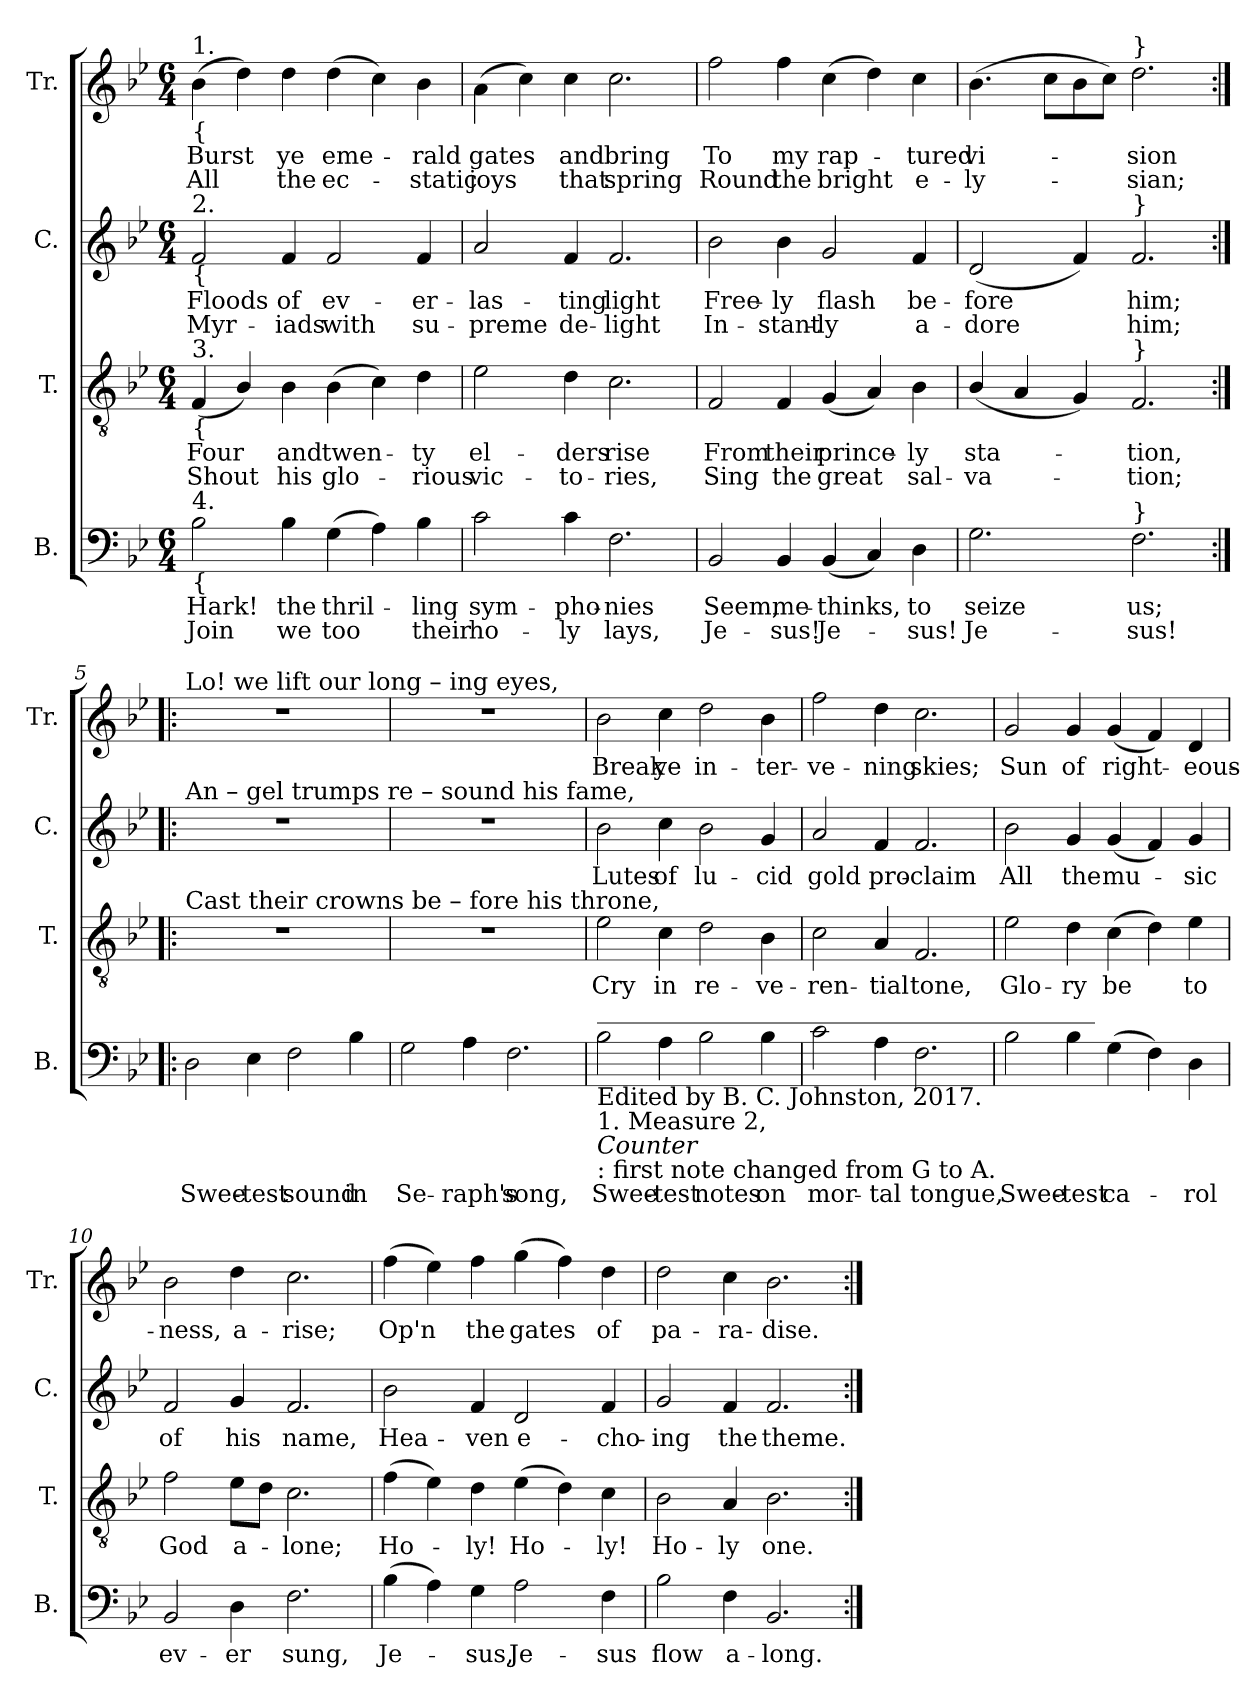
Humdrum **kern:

**kern	**text	**text	**kern	**text	**text	**kern	**text	**text	**kern	**text	**text
*part4	*part4	*part4	*part3	*part3	*part3	*part2	*part2	*part2	*part1	*part1	*part1
*staff4	*staff4	*staff4	*staff3	*staff3	*staff3	*staff2	*staff2	*staff2	*staff1	*staff1	*staff1
*I"B.	*	*	*I"T.	*	*	*I"C.	*	*	*I"Tr.	*	*
*I'B.	*	*	*I'T.	*	*	*I'C.	*	*	*I'Tr.	*	*
*clefF4	*	*	*clefGv2	*	*	*clefG2	*	*	*clefG2	*	*
*k[b-e-]	*	*	*k[b-e-]	*	*	*k[b-e-]	*	*	*k[b-e-]	*	*
*M6/4	*	*	*M6/4	*	*	*M6/4	*	*	*M6/4	*	*
*MM120	*	*	*MM120	*	*	*MM120	*	*	*MM120	*	*
=1	=1	=1	=1	=1	=1	=1	=1	=1	=1	=1	=1
!	!	!	!	!	!	!	!	!	!LO:TX:a:t=1.	!	!
!	!	!	!	!	!	!	!	!	!LO:TX:b:t={	!	!
!	!	!	!	!	!	!LO:TX:a:t=2.	!	!	!	!	!
!	!	!	!	!	!	!LO:TX:b:t={	!	!	!	!	!
!	!	!	!LO:TX:a:t=3.	!	!	!	!	!	!	!	!
!	!	!	!LO:TX:b:t={	!	!	!	!	!	!	!	!
!LO:TX:a:t=4.	!	!	!	!	!	!	!	!	!	!	!
!LO:TX:b:t={	!	!	!	!	!	!	!	!	!	!	!
!	!LO:LY:b	!LO:LY:b	!	!LO:LY:b	!LO:LY:b	!	!LO:LY:b	!LO:LY:b	!	!LO:LY:b	!LO:LY:b
2B-\	Hark!	Join	(4F/	Four	Shout	2f/	Floods	Myr-	(4b-\	Burst	All
.	.	.	4B-/)	.	.	.	.	.	4dd\)	.	.
!	!LO:LY:b	!LO:LY:b	!	!LO:LY:b	!LO:LY:b	!	!LO:LY:b	!LO:LY:b	!	!LO:LY:b	!LO:LY:b
4B-\	the	we	4B-\	and	his	4f/	of	-iads	4dd\	ye	the
!	!LO:LY:b	!LO:LY:b	!	!LO:LY:b	!LO:LY:b	!	!LO:LY:b	!LO:LY:b	!	!LO:LY:b	!LO:LY:b
(4G\	thril-	too	(4B-\	twen-	glo-	2f/	ev-	with	(4dd\	eme-	ec-
4A\)	.	.	4c\)	.	.	.	.	.	4cc\)	.	.
!	!LO:LY:b	!LO:LY:b	!	!LO:LY:b	!LO:LY:b	!	!LO:LY:b	!LO:LY:b	!	!LO:LY:b	!LO:LY:b
4B-\	-ling	their	4d\	-ty	-rious	4f/	-er-	su-	4b-\	-rald	-static
=2	=2	=2	=2	=2	=2	=2	=2	=2	=2	=2	=2
!	!LO:LY:b	!LO:LY:b	!	!LO:LY:b	!LO:LY:b	!	!LO:LY:b	!LO:LY:b	!	!LO:LY:b	!LO:LY:b
2c\	sym-	ho-	2e-\	el-	vic-	2a/	-las-	-preme	(4a\	gates	joys
.	.	.	.	.	.	.	.	.	4cc\)	.	.
!	!LO:LY:b	!LO:LY:b	!	!LO:LY:b	!LO:LY:b	!	!LO:LY:b	!LO:LY:b	!	!LO:LY:b	!LO:LY:b
4c\	-pho-	-ly	4d\	-ders	-to-	4f/	-ting	de-	4cc\	and	that
!	!LO:LY:b	!LO:LY:b	!	!LO:LY:b	!LO:LY:b	!	!LO:LY:b	!LO:LY:b	!	!LO:LY:b	!LO:LY:b
2.F\	-nies	lays,	2.c\	rise	-ries,	2.f/	light	-light	2.cc\	bring	spring
=3	=3	=3	=3	=3	=3	=3	=3	=3	=3	=3	=3
!	!LO:LY:b	!LO:LY:b	!	!LO:LY:b	!LO:LY:b	!	!LO:LY:b	!LO:LY:b	!	!LO:LY:b	!LO:LY:b
2BB-/	Seem,	Je-	2F/	From	Sing	2b-\	Free-	In-	2ff\	To	Round
!	!LO:LY:b	!LO:LY:b	!	!LO:LY:b	!LO:LY:b	!	!LO:LY:b	!LO:LY:b	!	!LO:LY:b	!LO:LY:b
4BB-/	me-	-sus!	4F/	their	the	4b-\	-ly	-stant-	4ff\	my	the
!	!LO:LY:b	!LO:LY:b	!	!LO:LY:b	!LO:LY:b	!	!LO:LY:b	!LO:LY:b	!	!LO:LY:b	!LO:LY:b
(4BB-/	-thinks,	Je-	(4G/	prince-	great	2g/	flash	-ly	(4cc\	rap-	bright
4C/)	.	.	4A/)	.	.	.	.	.	4dd\)	.	.
!	!LO:LY:b	!LO:LY:b	!	!LO:LY:b	!LO:LY:b	!	!LO:LY:b	!LO:LY:b	!	!LO:LY:b	!LO:LY:b
4D\	to	-sus!	4B-\	-ly	sal-	4f/	be-	a-	4cc\	-tured	e-
=4	=4	=4	=4	=4	=4	=4	=4	=4	=4	=4	=4
!	!LO:LY:b	!LO:LY:b	!	!LO:LY:b	!LO:LY:b	!	!LO:LY:b	!LO:LY:b	!	!LO:LY:b	!LO:LY:b
2.G\	seize	Je-	(4B-/	sta-	-va-	(2d/	-fore	-dore	(4.b-\	vi-	-ly-
.	.	.	4A/	.	.	.	.	.	.	.	.
.	.	.	.	.	.	.	.	.	8cc\L	.	.
.	.	.	4G/)	.	.	4f/)	.	.	8b-\	.	.
.	.	.	.	.	.	.	.	.	8cc\J)	.	.
!	!	!	!	!	!	!	!	!	!LO:TX:a:t=}	!	!
!	!	!	!	!	!	!LO:TX:a:t=}	!	!	!	!	!
!	!	!	!LO:TX:a:t=}	!	!	!	!	!	!	!	!
!LO:TX:a:t=}	!	!	!	!	!	!	!	!	!	!	!
!	!LO:LY:b	!LO:LY:b	!	!LO:LY:b	!LO:LY:b	!	!LO:LY:b	!LO:LY:b	!	!LO:LY:b	!LO:LY:b
2.F\	us;	-sus!	2.F/	-tion,	-tion;	2.f/	him;	him;	2.dd\	-sion	-sian;
=5:|!|:	=5:|!|:	=5:|!|:	=5:|!|:	=5:|!|:	=5:|!|:	=5:|!|:	=5:|!|:	=5:|!|:	=5:|!|:	=5:|!|:	=5:|!|:
!	!	!	!	!	!	!	!	!	!LO:TX:a:t=Lo!    we    lift     our     long  – ing   eyes,	!	!
!	!	!	!	!	!	!LO:TX:a:t=An – gel  trumps  re  –  sound  his  fame,	!	!	!	!	!
!	!	!	!LO:TX:a:t=Cast their crowns  be – fore  his  throne,	!	!	!	!	!	!	!	!
!	!LO:LY:b	!	!	!	!	!	!	!	!	!	!
2D\	Swee-	.	1.r	.	.	1.r	.	.	1.r	.	.
!	!LO:LY:b	!	!	!	!	!	!	!	!	!	!
4E-\	-test	.	.	.	.	.	.	.	.	.	.
!	!LO:LY:b	!	!	!	!	!	!	!	!	!	!
2F\	sound	.	.	.	.	.	.	.	.	.	.
!	!LO:LY:b	!	!	!	!	!	!	!	!	!	!
4B-\	in	.	.	.	.	.	.	.	.	.	.
=6	=6	=6	=6	=6	=6	=6	=6	=6	=6	=6	=6
!	!LO:LY:b	!	!	!	!	!	!	!	!	!	!
2G\	Se-	.	1.r	.	.	1.r	.	.	1.r	.	.
!	!LO:LY:b	!	!	!	!	!	!	!	!	!	!
4A\	-raph's	.	.	.	.	.	.	.	.	.	.
!	!LO:LY:b	!	!	!	!	!	!	!	!	!	!
2.F\	song,	.	.	.	.	.	.	.	.	.	.
=7	=7	=7	=7	=7	=7	=7	=7	=7	=7	=7	=7
!LO:TX:a:t=_________________________________________	!	!	!	!	!	!	!	!	!	!	!
!LO:TX:b:t=Edited by B. C. Johnston, 2017.	!	!	!	!	!	!	!	!	!	!	!
!LO:TX:b:t=1. Measure 2,	!	!	!	!	!	!	!	!	!	!	!
!LO:TX:b:i:t=Counter	!	!	!	!	!	!	!	!	!	!	!
!LO:TX:b:t=&colon; first note changed from G to A.	!	!	!	!	!	!	!	!	!	!	!
!	!LO:LY:b	!	!	!LO:LY:b	!	!	!LO:LY:b	!	!	!LO:LY:b	!
2B-\	Swee-	.	2e-\	Cry	.	2b-\	Lutes	.	2b-\	Break	.
!	!LO:LY:b	!	!	!LO:LY:b	!	!	!LO:LY:b	!	!	!LO:LY:b	!
4A\	-test	.	4c\	in	.	4cc\	of	.	4cc\	ye	.
!	!LO:LY:b	!	!	!LO:LY:b	!	!	!LO:LY:b	!	!	!LO:LY:b	!
2B-\	notes	.	2d\	re-	.	2b-\	lu-	.	2dd\	in-	.
!	!LO:LY:b	!	!	!LO:LY:b	!	!	!LO:LY:b	!	!	!LO:LY:b	!
4B-\	on	.	4B-\	-ve-	.	4g/	-cid	.	4b-\	-ter-	.
=8	=8	=8	=8	=8	=8	=8	=8	=8	=8	=8	=8
!	!LO:LY:b	!	!	!LO:LY:b	!	!	!LO:LY:b	!	!	!LO:LY:b	!
2c\	mor-	.	2c\	-ren-	.	2a/	gold	.	2ff\	-ve-	.
!	!LO:LY:b	!	!	!LO:LY:b	!	!	!LO:LY:b	!	!	!LO:LY:b	!
4A\	-tal	.	4A/	-tial	.	4f/	pro-	.	4dd\	-ning	.
!	!LO:LY:b	!	!	!LO:LY:b	!	!	!LO:LY:b	!	!	!LO:LY:b	!
2.F\	tongue,	.	2.F/	tone,	.	2.f/	-claim	.	2.cc\	skies;	.
=9	=9	=9	=9	=9	=9	=9	=9	=9	=9	=9	=9
!	!LO:LY:b	!	!	!LO:LY:b	!	!	!LO:LY:b	!	!	!LO:LY:b	!
2B-\	Swee-	.	2e-\	Glo-	.	2b-\	All	.	2g/	Sun	.
!	!LO:LY:b	!	!	!LO:LY:b	!	!	!LO:LY:b	!	!	!LO:LY:b	!
4B-\	-test	.	4d\	-ry	.	4g/	the	.	4g/	of	.
!	!LO:LY:b	!	!	!LO:LY:b	!	!	!LO:LY:b	!	!	!LO:LY:b	!
(4G\	ca-	.	(4c\	be	.	(4g/	mu-	.	(4g/	right-	.
4F\)	.	.	4d\)	.	.	4f/)	.	.	4f/)	.	.
!	!LO:LY:b	!	!	!LO:LY:b	!	!	!LO:LY:b	!	!	!LO:LY:b	!
4D\	-rol	.	4e-\	to	.	4g/	-sic	.	4d/	-eous-	.
=10	=10	=10	=10	=10	=10	=10	=10	=10	=10	=10	=10
!	!LO:LY:b	!	!	!LO:LY:b	!	!	!LO:LY:b	!	!	!LO:LY:b	!
2BB-/	ev-	.	2f\	God	.	2f/	of	.	2b-\	-ness,	.
!	!LO:LY:b	!	!	!LO:LY:b	!	!	!LO:LY:b	!	!	!LO:LY:b	!
4D\	-er	.	8e-\L	a-	.	4g/	his	.	4dd\	a-	.
.	.	.	8d\J	.	.	.	.	.	.	.	.
!	!LO:LY:b	!	!	!LO:LY:b	!	!	!LO:LY:b	!	!	!LO:LY:b	!
2.F\	sung,	.	2.c\	lone;	.	2.f/	name,	.	2.cc\	-rise;	.
=11	=11	=11	=11	=11	=11	=11	=11	=11	=11	=11	=11
!	!LO:LY:b	!	!	!LO:LY:b	!	!	!LO:LY:b	!	!	!LO:LY:b	!
(4B-\	Je-	.	(4f\	Ho-	.	2b-\	Hea-	.	(4ff\	Op'n	.
4A\)	.	.	4e-\)	.	.	.	.	.	4ee-\)	.	.
!	!LO:LY:b	!	!	!LO:LY:b	!	!	!LO:LY:b	!	!	!LO:LY:b	!
4G\	-sus,	.	4d\	-ly!	.	4f/	-ven	.	4ff\	the	.
!	!LO:LY:b	!	!	!LO:LY:b	!	!	!LO:LY:b	!	!	!LO:LY:b	!
2A\	Je-	.	(4e-\	Ho-	.	2d/	e-	.	(4gg\	gates	.
.	.	.	4d\)	.	.	.	.	.	4ff\)	.	.
!	!LO:LY:b	!	!	!LO:LY:b	!	!	!LO:LY:b	!	!	!LO:LY:b	!
4F\	-sus	.	4c\	-ly!	.	4f/	-cho-	.	4dd\	of	.
=12	=12	=12	=12	=12	=12	=12	=12	=12	=12	=12	=12
!	!LO:LY:b	!	!	!LO:LY:b	!	!	!LO:LY:b	!	!	!LO:LY:b	!
2B-\	flow	.	2B-\	Ho-	.	2g/	-ing	.	2dd\	pa-	.
!	!LO:LY:b	!	!	!LO:LY:b	!	!	!LO:LY:b	!	!	!LO:LY:b	!
4F\	a-	.	4A/	-ly	.	4f/	the	.	4cc\	-ra-	.
!	!LO:LY:b	!	!	!LO:LY:b	!	!	!LO:LY:b	!	!	!LO:LY:b	!
2.BB-/	-long.	.	2.B-\	one.	.	2.f/	theme.	.	2.b-\	-dise.	.
=:|!	=:|!	=:|!	=:|!	=:|!	=:|!	=:|!	=:|!	=:|!	=:|!	=:|!	=:|!
*-	*-	*-	*-	*-	*-	*-	*-	*-	*-	*-	*-
